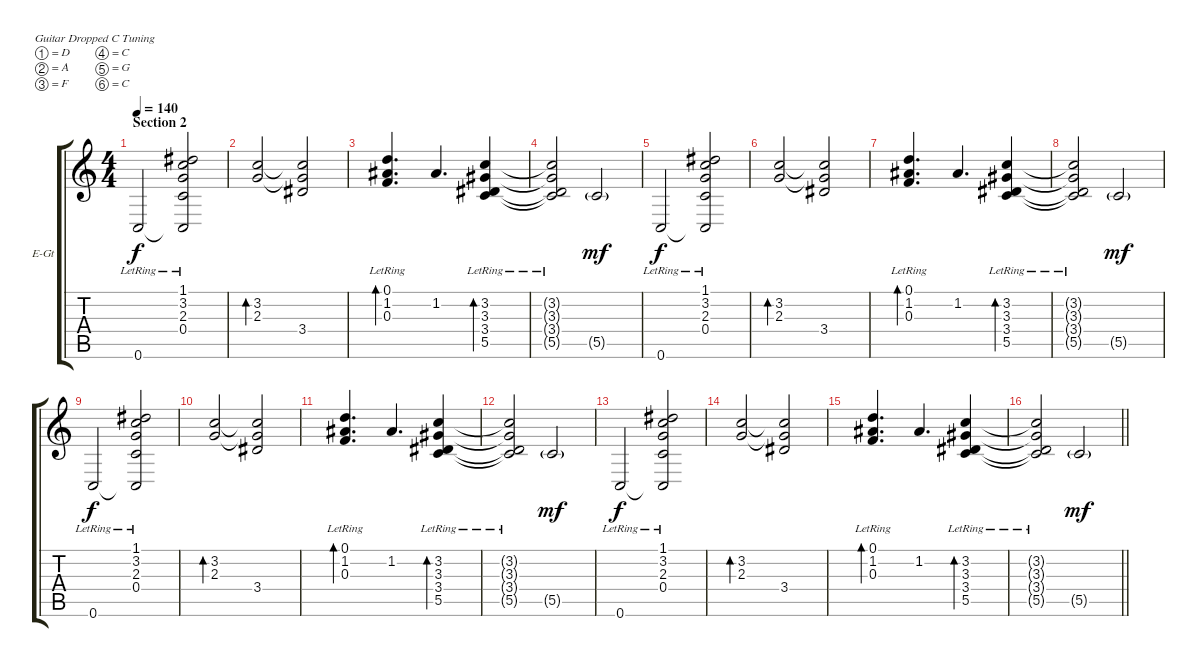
\bracketExtendMode groupsimilarinstruments
\firstSystemTrackNameOrientation horizontal
\otherSystemsTrackNameOrientation horizontal
\track ("Backing" "E-Gt") {instrument electricguitarclean}
\staff {score tabs}
\tuning (D4 A3 F3 C3 G2 C2)
\ts (4 4)
\section ("" "Section 2")
\tempo 140
\clef g2
\ks c
0.6{lr}.2{dy f} (1.1 3.2 2.3 0.4 0.6{lr t}).2 |
(3.2 2.3).2{bd 120} (3.2{t} 2.3{t} 3.4).2 |
(0.1{lr} 1.2{lr} 0.3{lr}).4{d bd 120} 1.2.4{d} (3.2{lr} 3.3{lr} 3.4{lr} 5.5{lr}).4{bd 120} |
(3.2{lr t} 3.3{lr t} 3.4{lr t} 5.5{lr t}).2 5.5{g}.2{dy mf} |
0.6{lr}.2{dy f} (1.1 3.2 2.3 0.4 0.6{lr t}).2 |
(3.2 2.3).2{bd 120} (3.2{t} 2.3{t} 3.4).2 |
(0.1{lr} 1.2{lr} 0.3{lr}).4{d bd 120} 1.2.4{d} (3.2{lr} 3.3{lr} 3.4{lr} 5.5{lr}).4{bd 120} |
(3.2{lr t} 3.3{lr t} 3.4{lr t} 5.5{lr t}).2 5.5{g}.2{dy mf} |
0.6{lr}.2{dy f} (1.1 3.2 2.3 0.4 0.6{lr t}).2 |
(3.2 2.3).2{bd 120} (3.2{t} 2.3{t} 3.4).2 |
(0.1{lr} 1.2{lr} 0.3{lr}).4{d bd 120} 1.2.4{d} (3.2{lr} 3.3{lr} 3.4{lr} 5.5{lr}).4{bd 120} |
(3.2{lr t} 3.3{lr t} 3.4{lr t} 5.5{lr t}).2 5.5{g}.2{dy mf} |
0.6{lr}.2{dy f} (1.1 3.2 2.3 0.4 0.6{lr t}).2 |
(3.2 2.3).2{bd 120} (3.2{t} 2.3{t} 3.4).2 |
(0.1{lr} 1.2{lr} 0.3{lr}).4{d bd 120} 1.2.4{d} (3.2{lr} 3.3{lr} 3.4{lr} 5.5{lr}).4{bd 120} |
\barLineRight lightlight
(3.2{lr t} 3.3{lr t} 3.4{lr t} 5.5{lr t}).2 5.5{g}.2{dy mf}
